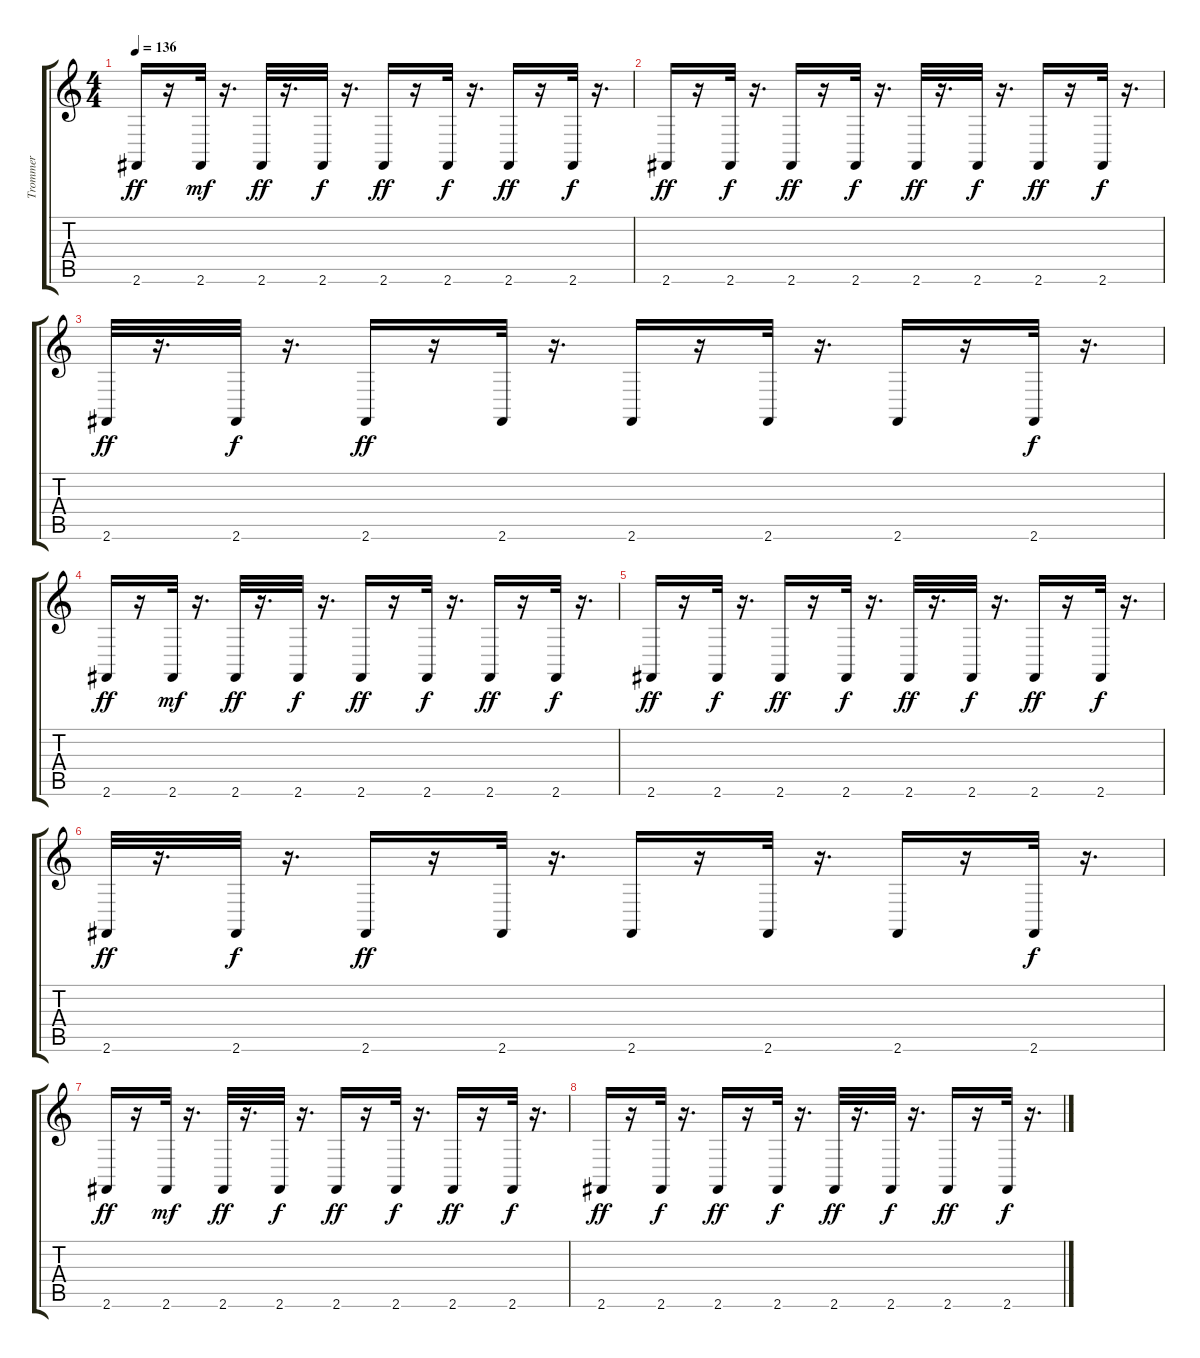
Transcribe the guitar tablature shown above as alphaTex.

\track ("Trommer" "Trommer") {instrument acousticgrandpiano}
\staff {score tabs}
\tuning (E4 B3 G3 D3 A2 E2) {hide}
\ts (4 4)
\tempo 136
\clef g2
\ks c
2.6.16{dy ff} r.16 2.6.32{dy mf} r.16{d} 2.6.32{dy ff} r.16{d} 2.6.32{dy f} r.16{d} 2.6.16{dy ff} r.16 2.6.32{dy f} r.16{d} 2.6.16{dy ff} r.16 2.6.32{dy f} r.16{d} |
2.6.16{dy ff} r.16 2.6.32{dy f} r.16{d} 2.6.16{dy ff} r.16 2.6.32{dy f} r.16{d} 2.6.32{dy ff} r.16{d} 2.6.32{dy f} r.16{d} 2.6.16{dy ff} r.16 2.6.32{dy f} r.16{d} |
2.6.32{dy ff} r.16{d} 2.6.32{dy f} r.16{d} 2.6.16{dy ff} r.16 2.6.32 r.16{d} 2.6.16 r.16 2.6.32 r.16{d} 2.6.16 r.16 2.6.32{dy f} r.16{d} |
2.6.16{dy ff} r.16 2.6.32{dy mf} r.16{d} 2.6.32{dy ff} r.16{d} 2.6.32{dy f} r.16{d} 2.6.16{dy ff} r.16 2.6.32{dy f} r.16{d} 2.6.16{dy ff} r.16 2.6.32{dy f} r.16{d} |
2.6.16{dy ff} r.16 2.6.32{dy f} r.16{d} 2.6.16{dy ff} r.16 2.6.32{dy f} r.16{d} 2.6.32{dy ff} r.16{d} 2.6.32{dy f} r.16{d} 2.6.16{dy ff} r.16 2.6.32{dy f} r.16{d} |
2.6.32{dy ff} r.16{d} 2.6.32{dy f} r.16{d} 2.6.16{dy ff} r.16 2.6.32 r.16{d} 2.6.16 r.16 2.6.32 r.16{d} 2.6.16 r.16 2.6.32{dy f} r.16{d} |
2.6.16{dy ff} r.16 2.6.32{dy mf} r.16{d} 2.6.32{dy ff} r.16{d} 2.6.32{dy f} r.16{d} 2.6.16{dy ff} r.16 2.6.32{dy f} r.16{d} 2.6.16{dy ff} r.16 2.6.32{dy f} r.16{d} |
2.6.16{dy ff} r.16 2.6.32{dy f} r.16{d} 2.6.16{dy ff} r.16 2.6.32{dy f} r.16{d} 2.6.32{dy ff} r.16{d} 2.6.32{dy f} r.16{d} 2.6.16{dy ff} r.16 2.6.32{dy f} r.16{d}
